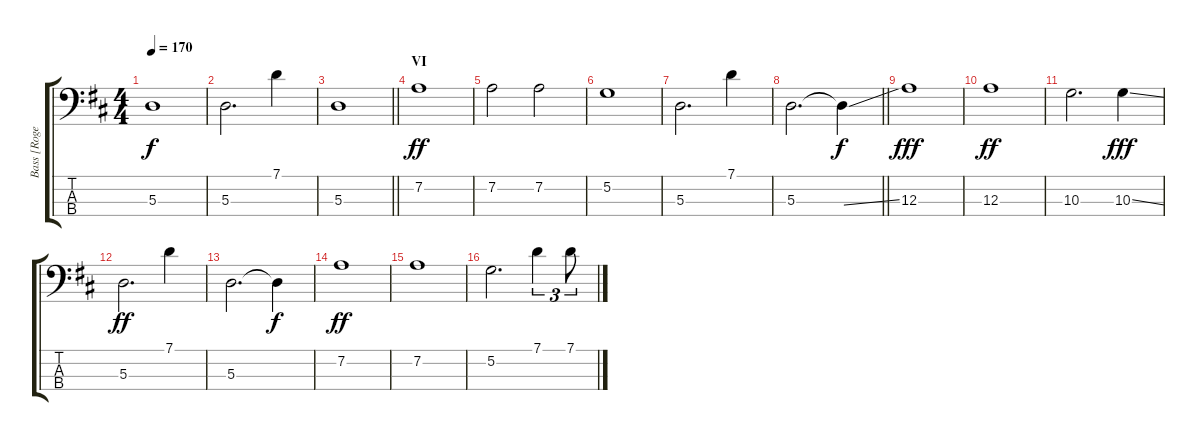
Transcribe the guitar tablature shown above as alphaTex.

\track ("Bass [Roger Waters]" "Bass [Roge") {instrument electricbassfinger}
\staff {score tabs}
\tuning (G2 D2 A1 E1) {hide}
\ts (4 4)
\tempo 170
\clef f4
\ks d
5.3.1{dy f} |
5.3.2{d} 7.1.4 |
\barLineRight lightlight
5.3.1 |
\section ("" "VI")
7.2.1{dy ff} |
7.2.2 7.2.2 |
5.2.1 |
5.3.2{d} 7.1.4 |
\barLineRight lightlight
5.3.2{d} 5.3{ss t}.4{dy f} |
12.3.1{dy fff} |
12.3.1{dy ff} |
10.3.2{d} 10.3{ss}.4{dy fff} |
5.3.2{d dy ff} 7.1.4 |
5.3.2{d} 5.3{t}.4{dy f} |
7.2.1{dy ff} |
7.2.1 |
5.2.2{d} 7.1.4{tu (3 2)} 7.1.8{tu (3 2)}
